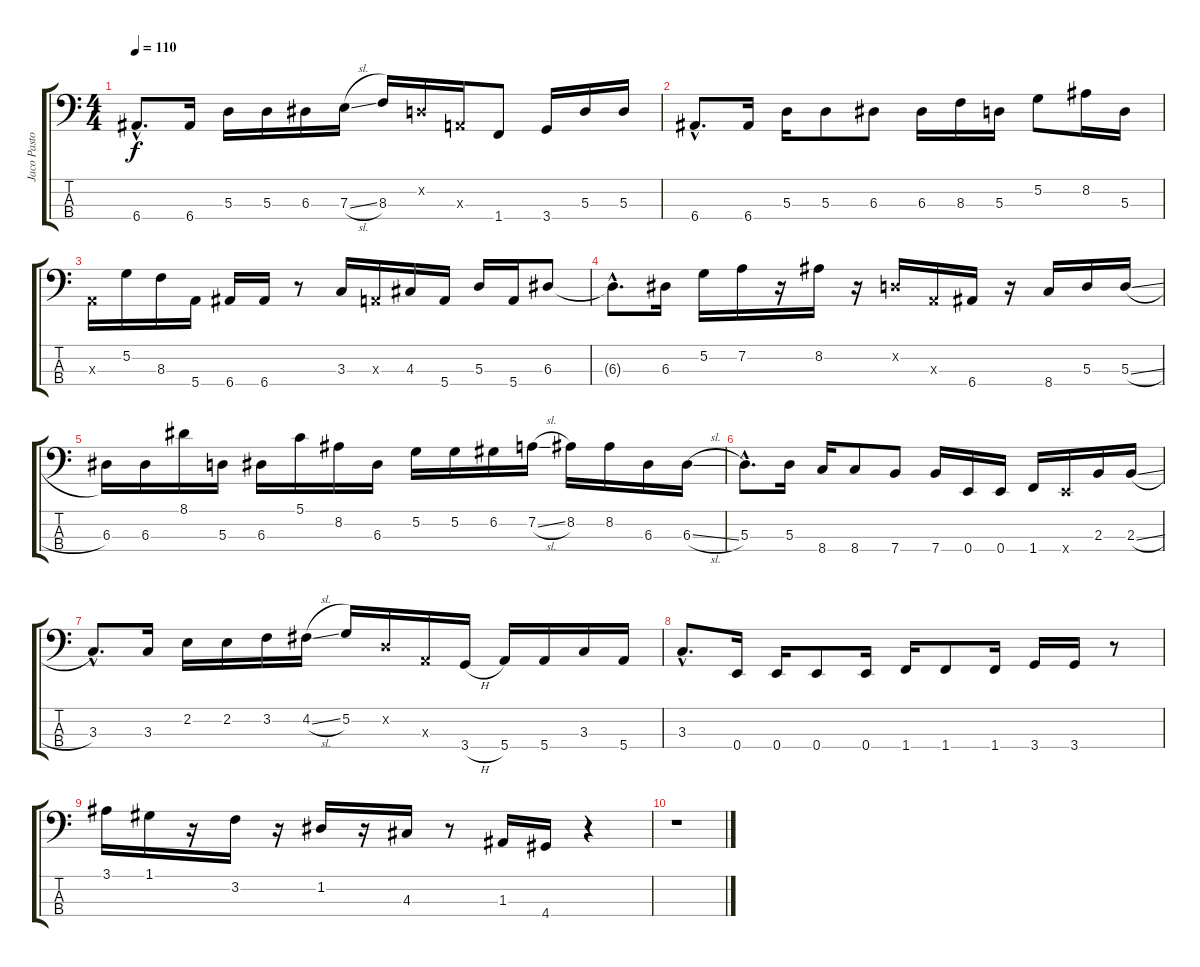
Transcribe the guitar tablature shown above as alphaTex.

\track ("Jaco Pastorius" "Jaco Pasto") {instrument fretlessbass}
\staff {score tabs}
\tuning (G2 D2 A1 E1) {hide}
\ts (4 4)
\tempo 110
\clef f4
\ks c
6.4{hac}.8{d dy f} 6.4.16 5.3.16 5.3.16 6.3.16 7.3{sl}.16 8.3.16 0.2{x}.16 0.3{x}.16 1.4.8 3.4.16 5.3.16 5.3.16 |
6.4{hac}.8{d} 6.4.16 5.3.16 5.3.8 6.3.8 6.3.16 8.3.16 5.3.16 5.2.8 8.2.16 5.3.16 |
0.3{x}.16 5.2.16 8.3.16 5.4.16 6.4.16 6.4.16 r.8 3.3.16 0.3{x}.16 4.3.16 5.4.16 5.3.16 5.4.16 6.3.8 |
6.3{hac t}.8{d} 6.3.16 5.2.16 7.2.16 r.16 8.2.16 r.16 0.2{x}.16 0.3{x}.16 6.4.16 r.16 8.4.16 5.3.16 5.3{sl}.16 |
6.3.16 6.3.16 8.1.16 5.3.16 6.3.16 5.1.16 8.2.16 6.3.16 5.2.16 5.2.16 6.2.16 7.2{sl}.16 8.2.16 8.2.16 6.3.16 6.3{sl}.16 |
5.3{hac}.8{d} 5.3.16 8.4.16 8.4.8 7.4.8 7.4.16 0.4.16 0.4.16 1.4.16 0.4{x}.16 2.3.16 2.3{sl}.16 |
3.3{hac}.8{d} 3.3.16 2.2.16 2.2.16 3.2.16 4.2{sl}.16 5.2.16 0.2{x}.16 0.3{x}.16 3.4{h}.16 5.4.16 5.4.16 3.3.16 5.4.16 |
3.3{hac}.8{d} 0.4.16 0.4.16 0.4.8 0.4.16 1.4.16 1.4.8 1.4.16 3.4.16 3.4.16 r.8 |
3.1.16 1.1.16 r.16 3.2.16 r.16 1.2.16 r.16 4.3.16 r.8 1.3.16 4.4.16 r.4 |
r.1
